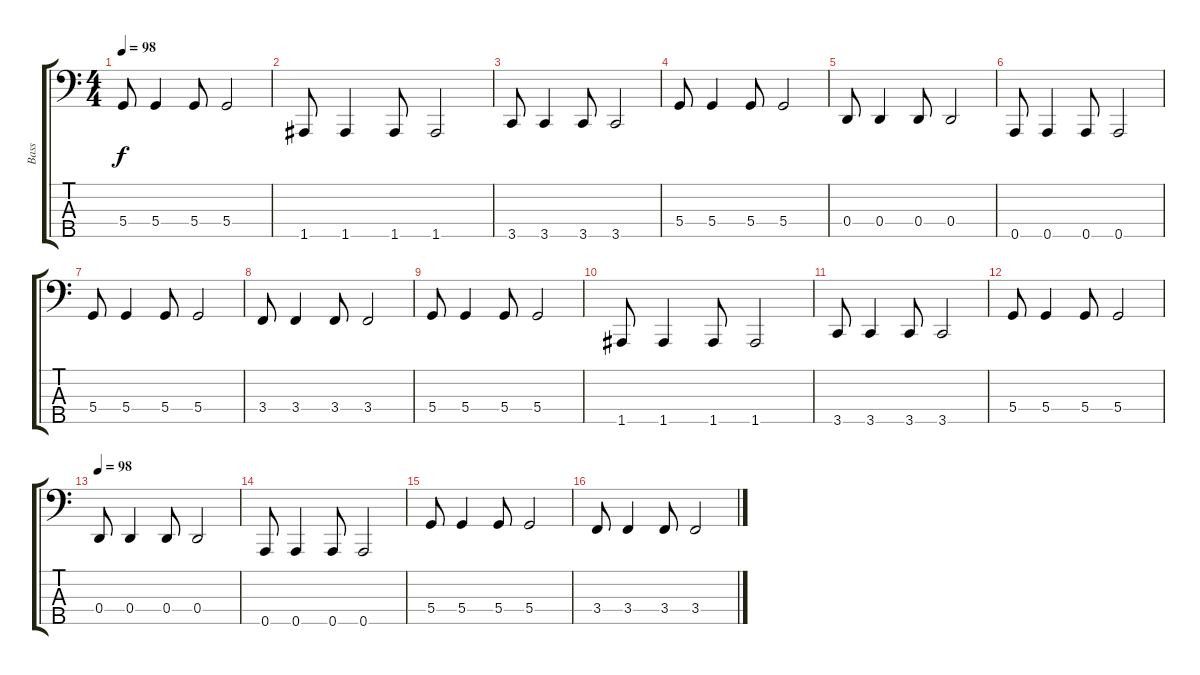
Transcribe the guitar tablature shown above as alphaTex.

\track ("Bass" "Bass") {instrument electricbassfinger}
\staff {score tabs}
\tuning (F2 C2 G1 D1 A0) {hide}
\ts (4 4)
\tempo 98
\clef f4
\ks c
5.4.8{dy f} 5.4.4 5.4.8 5.4.2 |
1.5.8 1.5.4 1.5.8 1.5.2 |
3.5.8 3.5.4 3.5.8 3.5.2 |
5.4.8 5.4.4 5.4.8 5.4.2 |
0.4.8 0.4.4 0.4.8 0.4.2 |
0.5.8 0.5.4 0.5.8 0.5.2 |
5.4.8 5.4.4 5.4.8 5.4.2 |
3.4.8 3.4.4 3.4.8 3.4.2 |
5.4.8 5.4.4 5.4.8 5.4.2 |
1.5.8 1.5.4 1.5.8 1.5.2 |
3.5.8 3.5.4 3.5.8 3.5.2 |
5.4.8 5.4.4 5.4.8 5.4.2 |
\tempo 98
0.4.8 0.4.4 0.4.8 0.4.2 |
0.5.8 0.5.4 0.5.8 0.5.2 |
5.4.8 5.4.4 5.4.8 5.4.2 |
3.4.8 3.4.4 3.4.8 3.4.2
